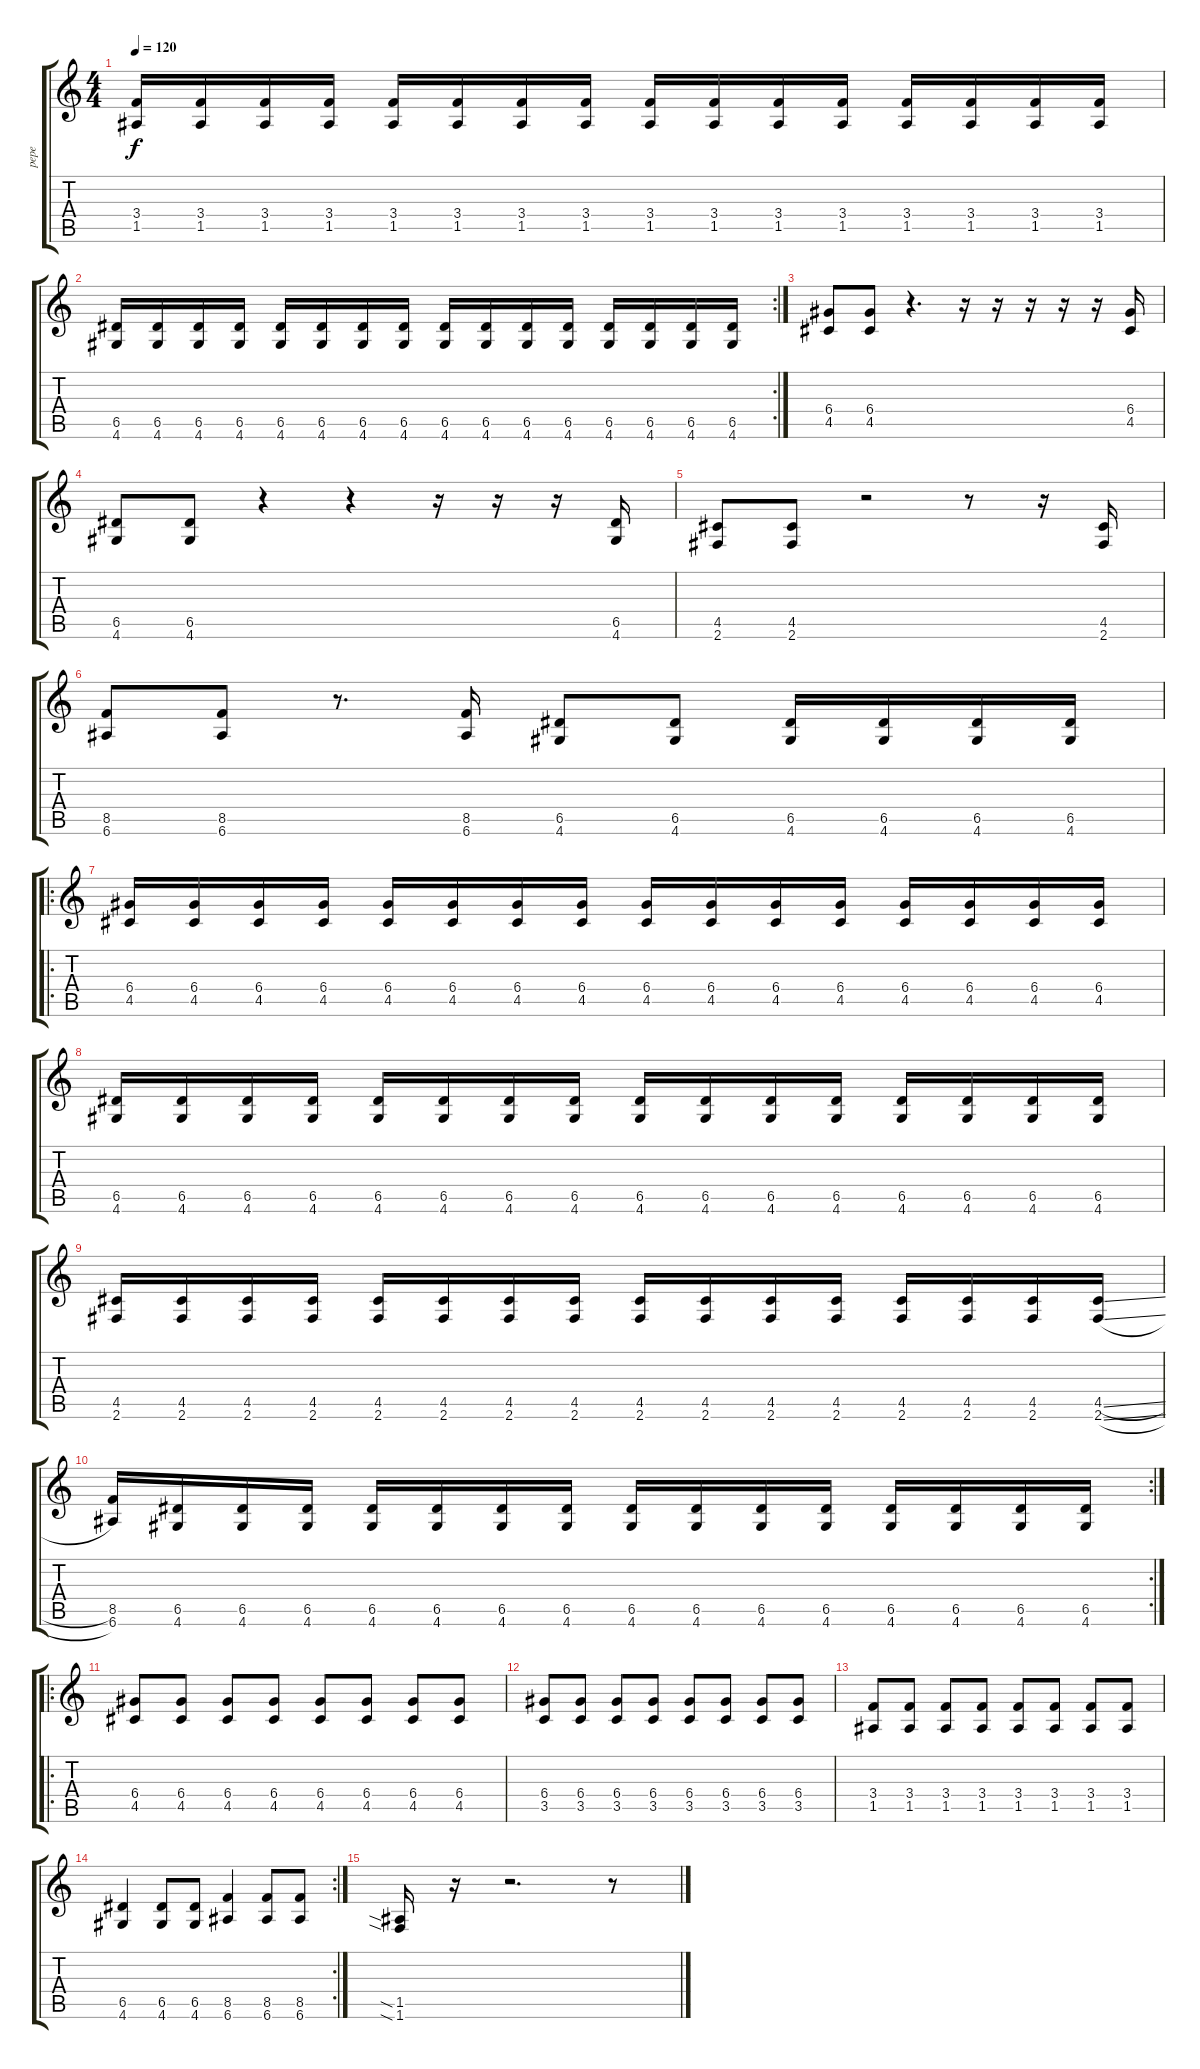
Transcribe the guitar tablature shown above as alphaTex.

\track ("pepe" "pepe") {instrument distortionguitar}
\staff {score tabs}
\tuning (E4 B3 G3 D3 A2 E2) {hide}
\ts (4 4)
\tempo 120
\clef g2
\ks c
(3.4 1.5).16{dy f} (3.4 1.5).16 (3.4 1.5).16 (3.4 1.5).16 (3.4 1.5).16 (3.4 1.5).16 (3.4 1.5).16 (3.4 1.5).16 (3.4 1.5).16 (3.4 1.5).16 (3.4 1.5).16 (3.4 1.5).16 (3.4 1.5).16 (3.4 1.5).16 (3.4 1.5).16 (3.4 1.5).16 |
\rc 2
(6.5 4.6).16 (6.5 4.6).16 (6.5 4.6).16 (6.5 4.6).16 (6.5 4.6).16 (6.5 4.6).16 (6.5 4.6).16 (6.5 4.6).16 (6.5 4.6).16 (6.5 4.6).16 (6.5 4.6).16 (6.5 4.6).16 (6.5 4.6).16 (6.5 4.6).16 (6.5 4.6).16 (6.5 4.6).16 |
(6.4 4.5).8 (6.4 4.5).8 r.4{d} r.16 r.16 r.16 r.16 r.16 (6.4 4.5).16 |
(6.5 4.6).8 (6.5 4.6).8 r.4 r.4 r.16 r.16 r.16 (6.5 4.6).16 |
(4.5 2.6).8 (4.5 2.6).8 r.2 r.8 r.16 (4.5 2.6).16 |
(8.5 6.6).8 (8.5 6.6).8 r.8{d} (8.5 6.6).16 (6.5 4.6).8 (6.5 4.6).8 (6.5 4.6).16 (6.5 4.6).16 (6.5 4.6).16 (6.5 4.6).16 |
\ro
(6.4 4.5).16 (6.4 4.5).16 (6.4 4.5).16 (6.4 4.5).16 (6.4 4.5).16 (6.4 4.5).16 (6.4 4.5).16 (6.4 4.5).16 (6.4 4.5).16 (6.4 4.5).16 (6.4 4.5).16 (6.4 4.5).16 (6.4 4.5).16 (6.4 4.5).16 (6.4 4.5).16 (6.4 4.5).16 |
(6.5 4.6).16 (6.5 4.6).16 (6.5 4.6).16 (6.5 4.6).16 (6.5 4.6).16 (6.5 4.6).16 (6.5 4.6).16 (6.5 4.6).16 (6.5 4.6).16 (6.5 4.6).16 (6.5 4.6).16 (6.5 4.6).16 (6.5 4.6).16 (6.5 4.6).16 (6.5 4.6).16 (6.5 4.6).16 |
(4.5 2.6).16 (4.5 2.6).16 (4.5 2.6).16 (4.5 2.6).16 (4.5 2.6).16 (4.5 2.6).16 (4.5 2.6).16 (4.5 2.6).16 (4.5 2.6).16 (4.5 2.6).16 (4.5 2.6).16 (4.5 2.6).16 (4.5 2.6).16 (4.5 2.6).16 (4.5 2.6).16 (4.5{sl} 2.6{sl}).16 |
\rc 2
(8.5 6.6).16 (6.5 4.6).16 (6.5 4.6).16 (6.5 4.6).16 (6.5 4.6).16 (6.5 4.6).16 (6.5 4.6).16 (6.5 4.6).16 (6.5 4.6).16 (6.5 4.6).16 (6.5 4.6).16 (6.5 4.6).16 (6.5 4.6).16 (6.5 4.6).16 (6.5 4.6).16 (6.5 4.6).16 |
\ro
(6.4 4.5).8 (6.4 4.5).8 (6.4 4.5).8 (6.4 4.5).8 (6.4 4.5).8 (6.4 4.5).8 (6.4 4.5).8 (6.4 4.5).8 |
(6.4 3.5).8 (6.4 3.5).8 (6.4 3.5).8 (6.4 3.5).8 (6.4 3.5).8 (6.4 3.5).8 (6.4 3.5).8 (6.4 3.5).8 |
(3.4 1.5).8 (3.4 1.5).8 (3.4 1.5).8 (3.4 1.5).8 (3.4 1.5).8 (3.4 1.5).8 (3.4 1.5).8 (3.4 1.5).8 |
\rc 2
(6.5 4.6).4 (6.5 4.6).8 (6.5 4.6).8 (8.5 6.6).4 (8.5 6.6).8 (8.5 6.6).8 |
(1.5{sia} 1.6{sia}).16 r.16 r.2{d} r.8
